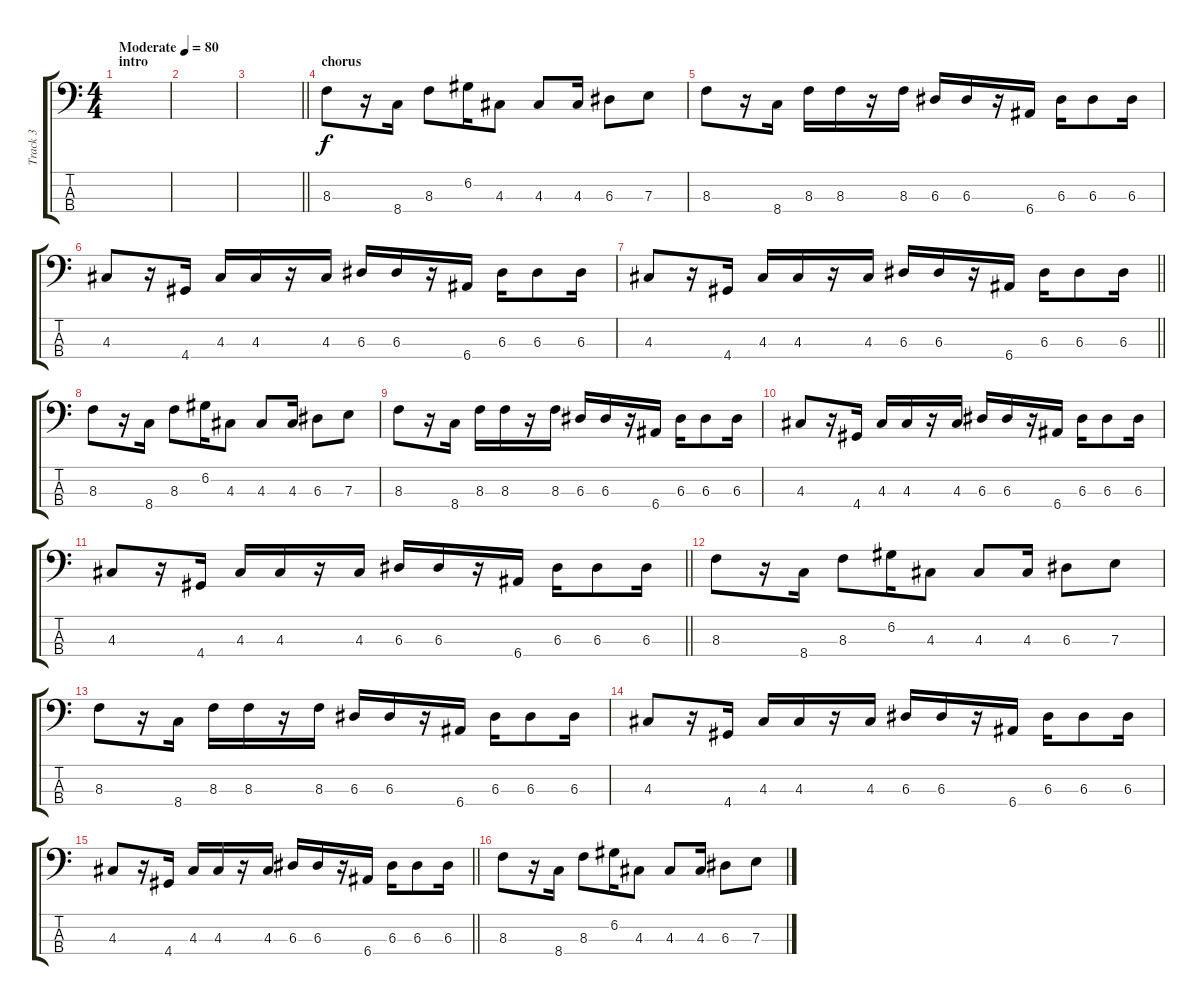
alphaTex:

\track ("Track 3" "Track 3") {instrument electricbasspick}
\staff {score tabs}
\tuning (G2 D2 A1 E1) {hide}
\ts (4 4)
\section ("" "intro")
\tempo (80 "Moderate")
\clef f4
\ks c
|
|
\barLineRight lightlight
|
\section ("" "chorus")
8.3.8 r.16 8.4.16 8.3.8 6.2.16 4.3.8 4.3.8 4.3.16 6.3.8 7.3.8 |
8.3.8 r.16 8.4.16 8.3.16 8.3.16 r.16 8.3.16 6.3.16 6.3.16 r.16 6.4.16 6.3.16 6.3.8 6.3.16 |
4.3.8 r.16 4.4.16 4.3.16 4.3.16 r.16 4.3.16 6.3.16 6.3.16 r.16 6.4.16 6.3.16 6.3.8 6.3.16 |
\barLineRight lightlight
4.3.8 r.16 4.4.16 4.3.16 4.3.16 r.16 4.3.16 6.3.16 6.3.16 r.16 6.4.16 6.3.16 6.3.8 6.3.16 |
8.3.8 r.16 8.4.16 8.3.8 6.2.16 4.3.8 4.3.8 4.3.16 6.3.8 7.3.8 |
8.3.8 r.16 8.4.16 8.3.16 8.3.16 r.16 8.3.16 6.3.16 6.3.16 r.16 6.4.16 6.3.16 6.3.8 6.3.16 |
4.3.8 r.16 4.4.16 4.3.16 4.3.16 r.16 4.3.16 6.3.16 6.3.16 r.16 6.4.16 6.3.16 6.3.8 6.3.16 |
\barLineRight lightlight
4.3.8 r.16 4.4.16 4.3.16 4.3.16 r.16 4.3.16 6.3.16 6.3.16 r.16 6.4.16 6.3.16 6.3.8 6.3.16 |
8.3.8 r.16 8.4.16 8.3.8 6.2.16 4.3.8 4.3.8 4.3.16 6.3.8 7.3.8 |
8.3.8 r.16 8.4.16 8.3.16 8.3.16 r.16 8.3.16 6.3.16 6.3.16 r.16 6.4.16 6.3.16 6.3.8 6.3.16 |
4.3.8 r.16 4.4.16 4.3.16 4.3.16 r.16 4.3.16 6.3.16 6.3.16 r.16 6.4.16 6.3.16 6.3.8 6.3.16 |
\barLineRight lightlight
4.3.8 r.16 4.4.16 4.3.16 4.3.16 r.16 4.3.16 6.3.16 6.3.16 r.16 6.4.16 6.3.16 6.3.8 6.3.16 |
8.3.8 r.16 8.4.16 8.3.8 6.2.16 4.3.8 4.3.8 4.3.16 6.3.8 7.3.8
